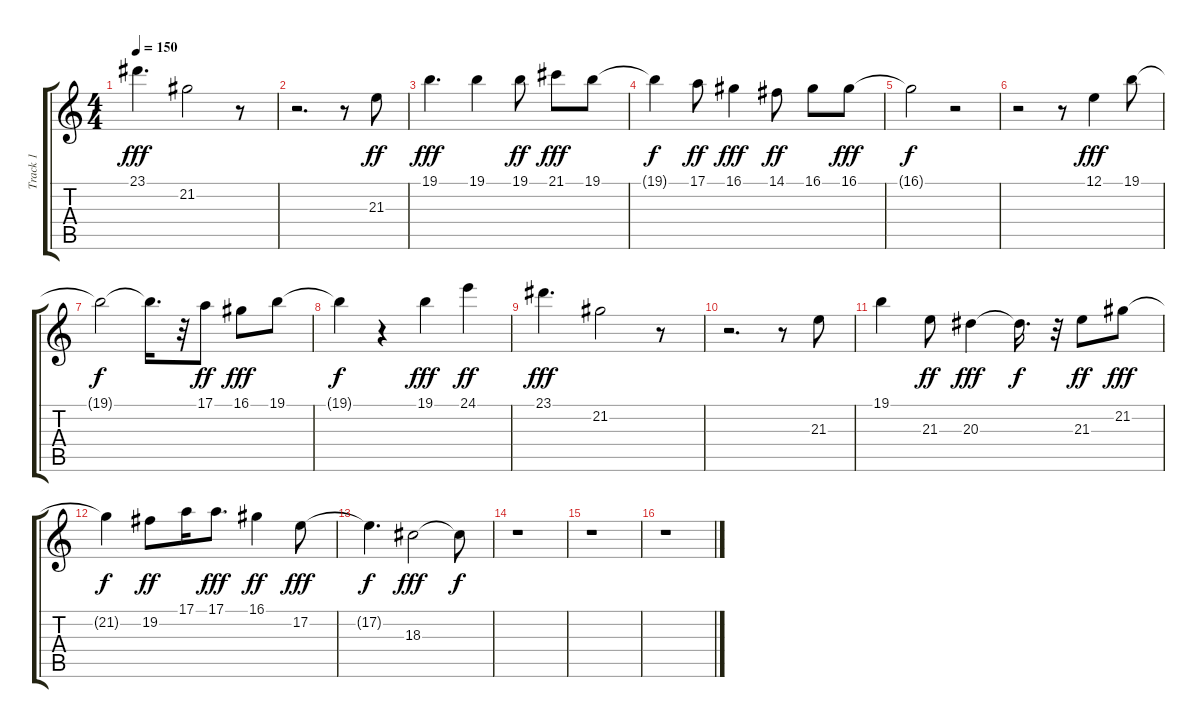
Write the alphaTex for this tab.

\track ("Track 1" "Track 1") {instrument panflute}
\staff {score tabs}
\tuning (E4 B3 G3 D3 A2 E2) {hide}
\ts (4 4)
\tempo 150
\clef g2
\ks c
23.1.4{d dy fff} 21.2.2 r.8 |
r.2{d} r.8 21.3.8{dy ff} |
19.1.4{d dy fff} 19.1.4 19.1.8{dy ff} 21.1.8{dy fff} 19.1.8 |
19.1{t}.4{dy f} 17.1.8{dy ff} 16.1.4{dy fff} 14.1.8{dy ff} 16.1.8 16.1.8{dy fff} |
16.1{t}.2{dy f} r.2 |
r.2 r.8 12.1.4{dy fff} 19.1.8 |
19.1{t}.2{dy f} 19.1{t}.16{d} r.32 17.1.8{dy ff} 16.1.8{dy fff} 19.1.8 |
19.1{t}.4{dy f} r.4 19.1.4{dy fff} 24.1.4{dy ff} |
23.1.4{d dy fff} 21.2.2 r.8 |
r.2{d} r.8 21.3.8 |
19.1.4 21.3.8{dy ff} 20.3.4{dy fff} 20.3{t}.16{d dy f} r.32 21.3.8{dy ff} 21.2.8{dy fff} |
21.2{t}.4{dy f} 19.2.8{dy ff} 17.1.16 17.1.8{d dy fff} 16.1.4{dy ff} 17.2.8{dy fff} |
17.2{t}.4{d dy f} 18.3.2{dy fff} 18.3{t}.8{dy f} |
r.1 |
r.1 |
r.1
